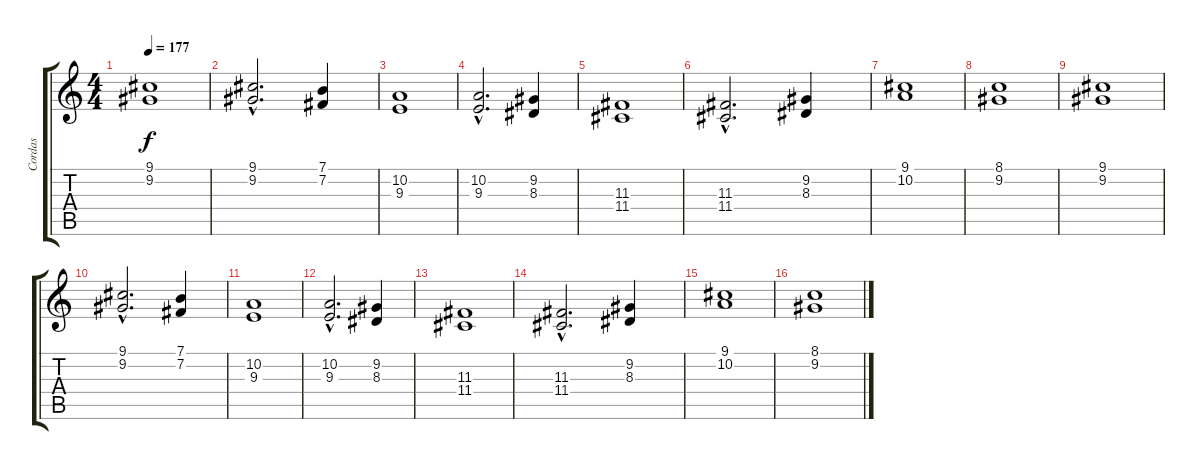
\track ("Cordas" "Cordas") {instrument stringensemble1}
\staff {score tabs}
\tuning (E4 B3 G3 D3 A2 E2) {hide}
\ts (4 4)
\tempo 177
\clef g2
\ks c
(9.1 9.2).1{dy f} |
(9.1{hac} 9.2{hac}).2{d} (7.1 7.2).4 |
(10.2 9.3).1 |
(10.2{hac} 9.3{hac}).2{d} (9.2 8.3).4 |
(11.3 11.4).1 |
(11.3{hac} 11.4{hac}).2{d} (9.2 8.3).4 |
(9.1 10.2).1 |
(8.1 9.2).1 |
(9.1 9.2).1 |
(9.1{hac} 9.2{hac}).2{d} (7.1 7.2).4 |
(10.2 9.3).1 |
(10.2{hac} 9.3{hac}).2{d} (9.2 8.3).4 |
(11.3 11.4).1 |
(11.3{hac} 11.4{hac}).2{d} (9.2 8.3).4 |
(9.1 10.2).1 |
(8.1 9.2).1
